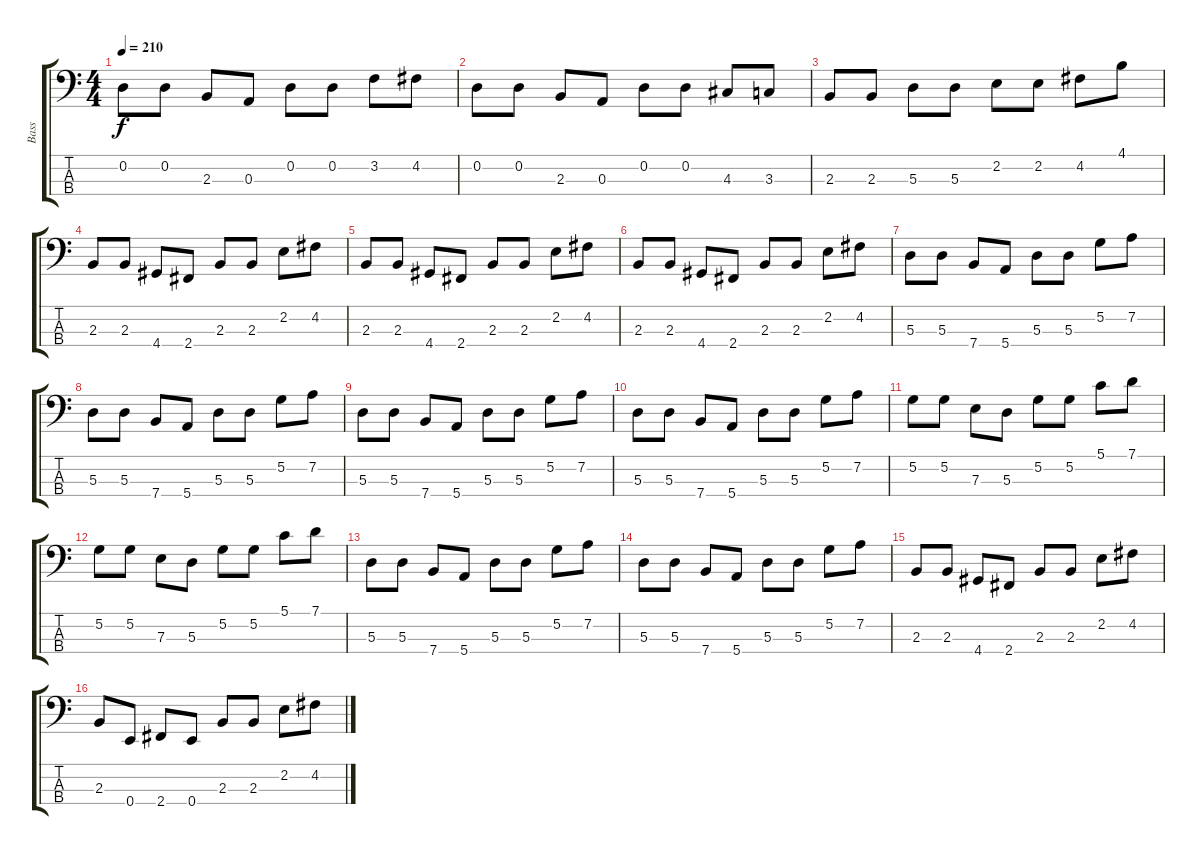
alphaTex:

\track ("Bass" "Bass") {instrument electricbassfinger}
\staff {score tabs}
\tuning (G2 D2 A1 E1) {hide}
\ts (4 4)
\tempo 210
\clef f4
\ks c
0.2.8{dy f} 0.2.8 2.3.8 0.3.8 0.2.8 0.2.8 3.2.8 4.2.8 |
0.2.8 0.2.8 2.3.8 0.3.8 0.2.8 0.2.8 4.3.8 3.3.8 |
2.3.8 2.3.8 5.3.8 5.3.8 2.2.8 2.2.8 4.2.8 4.1.8 |
2.3.8 2.3.8 4.4.8 2.4.8 2.3.8 2.3.8 2.2.8 4.2.8 |
2.3.8 2.3.8 4.4.8 2.4.8 2.3.8 2.3.8 2.2.8 4.2.8 |
2.3.8 2.3.8 4.4.8 2.4.8 2.3.8 2.3.8 2.2.8 4.2.8 |
5.3.8 5.3.8 7.4.8 5.4.8 5.3.8 5.3.8 5.2.8 7.2.8 |
5.3.8 5.3.8 7.4.8 5.4.8 5.3.8 5.3.8 5.2.8 7.2.8 |
5.3.8 5.3.8 7.4.8 5.4.8 5.3.8 5.3.8 5.2.8 7.2.8 |
5.3.8 5.3.8 7.4.8 5.4.8 5.3.8 5.3.8 5.2.8 7.2.8 |
5.2.8 5.2.8 7.3.8 5.3.8 5.2.8 5.2.8 5.1.8 7.1.8 |
5.2.8 5.2.8 7.3.8 5.3.8 5.2.8 5.2.8 5.1.8 7.1.8 |
5.3.8 5.3.8 7.4.8 5.4.8 5.3.8 5.3.8 5.2.8 7.2.8 |
5.3.8 5.3.8 7.4.8 5.4.8 5.3.8 5.3.8 5.2.8 7.2.8 |
2.3.8 2.3.8 4.4.8 2.4.8 2.3.8 2.3.8 2.2.8 4.2.8 |
2.3.8 0.4.8 2.4.8 0.4.8 2.3.8 2.3.8 2.2.8 4.2.8
